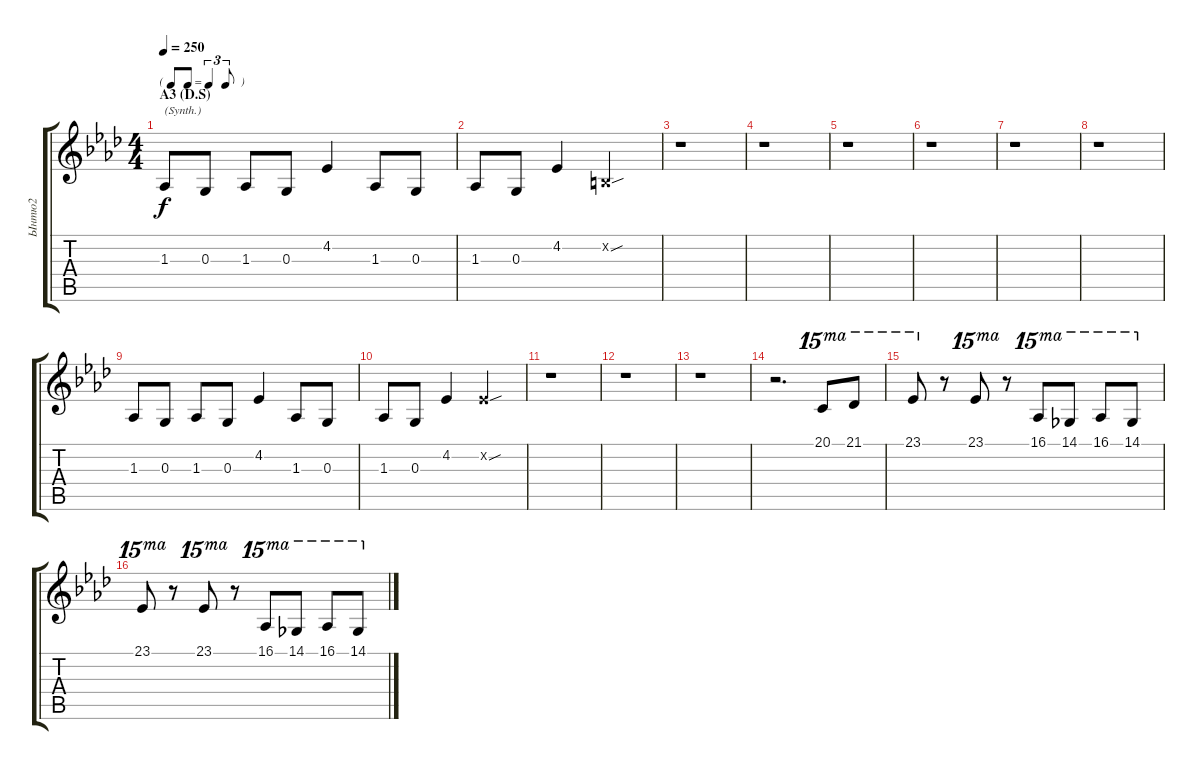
\track ("Ынтю2" "Ынтю2") {instrument drawbarorgan}
\staff {score tabs}
\tuning (E4 B3 G3 D3 A2 E2) {hide}
\ts (4 4)
\tf triplet8th
\section ("" "A3 (D.S)")
\tempo 250
\clef g2
\ks ab
1.3.8{txt "(Synth.)" dy f instrument drawbarorgan} 0.3.8 1.3.8 0.3.8 4.2.4 1.3.8 0.3.8 |
1.3.8 0.3.8 4.2.4 0.2{sou x}.2 |
r.1 |
r.1 |
r.1 |
r.1 |
r.1 |
r.1 |
1.3.8 0.3.8 1.3.8 0.3.8 4.2.4 1.3.8 0.3.8 |
1.3.8 0.3.8 4.2.4 4.2{sou x}.2 |
r.1 |
r.1 |
r.1 |
r.2{d} 20.1.8{ot 15ma} 21.1.8{ot 15ma} |
23.1.8{ot 15ma} r.8 23.1.8{ot 15ma} r.8 16.1.8{ot 15ma} 14.1.8{ot 15ma} 16.1.8{ot 15ma} 14.1.8{ot 15ma} |
23.1.8{ot 15ma} r.8 23.1.8{ot 15ma} r.8 16.1.8{ot 15ma} 14.1.8{ot 15ma} 16.1.8{ot 15ma} 14.1.8{ot 15ma}
